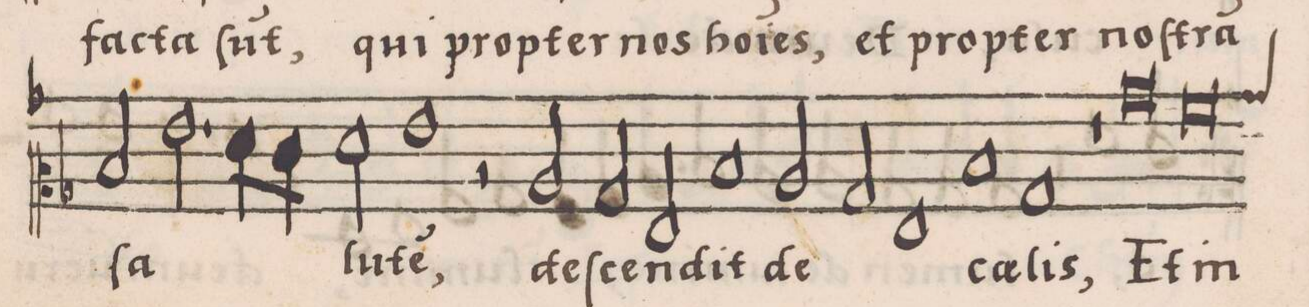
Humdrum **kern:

**kern	**text
*I"ALTVS	*
*clefC2	*
*k[b-]	*
*met(c|)	*
*M2/1	*
2d/	ſa-
2.g\	.
=77	=77
8f\L	.
8e\J	.
2f\	-lu-
1g	-te(m),
=78	=78
2r	.
2c/	de-
2B-/	-ſcen-
2G/	.
=79	=79
1d	-dit
2c/	de
2B-/	.
=80	=80
1G	.
1d	c(ae)-
=81	=81
1B-	-lis,
1r	.
=82	=82
0b-	Et
=83	=83
*custos:b-	*
0a	in-
=84	=84
*-	*-
